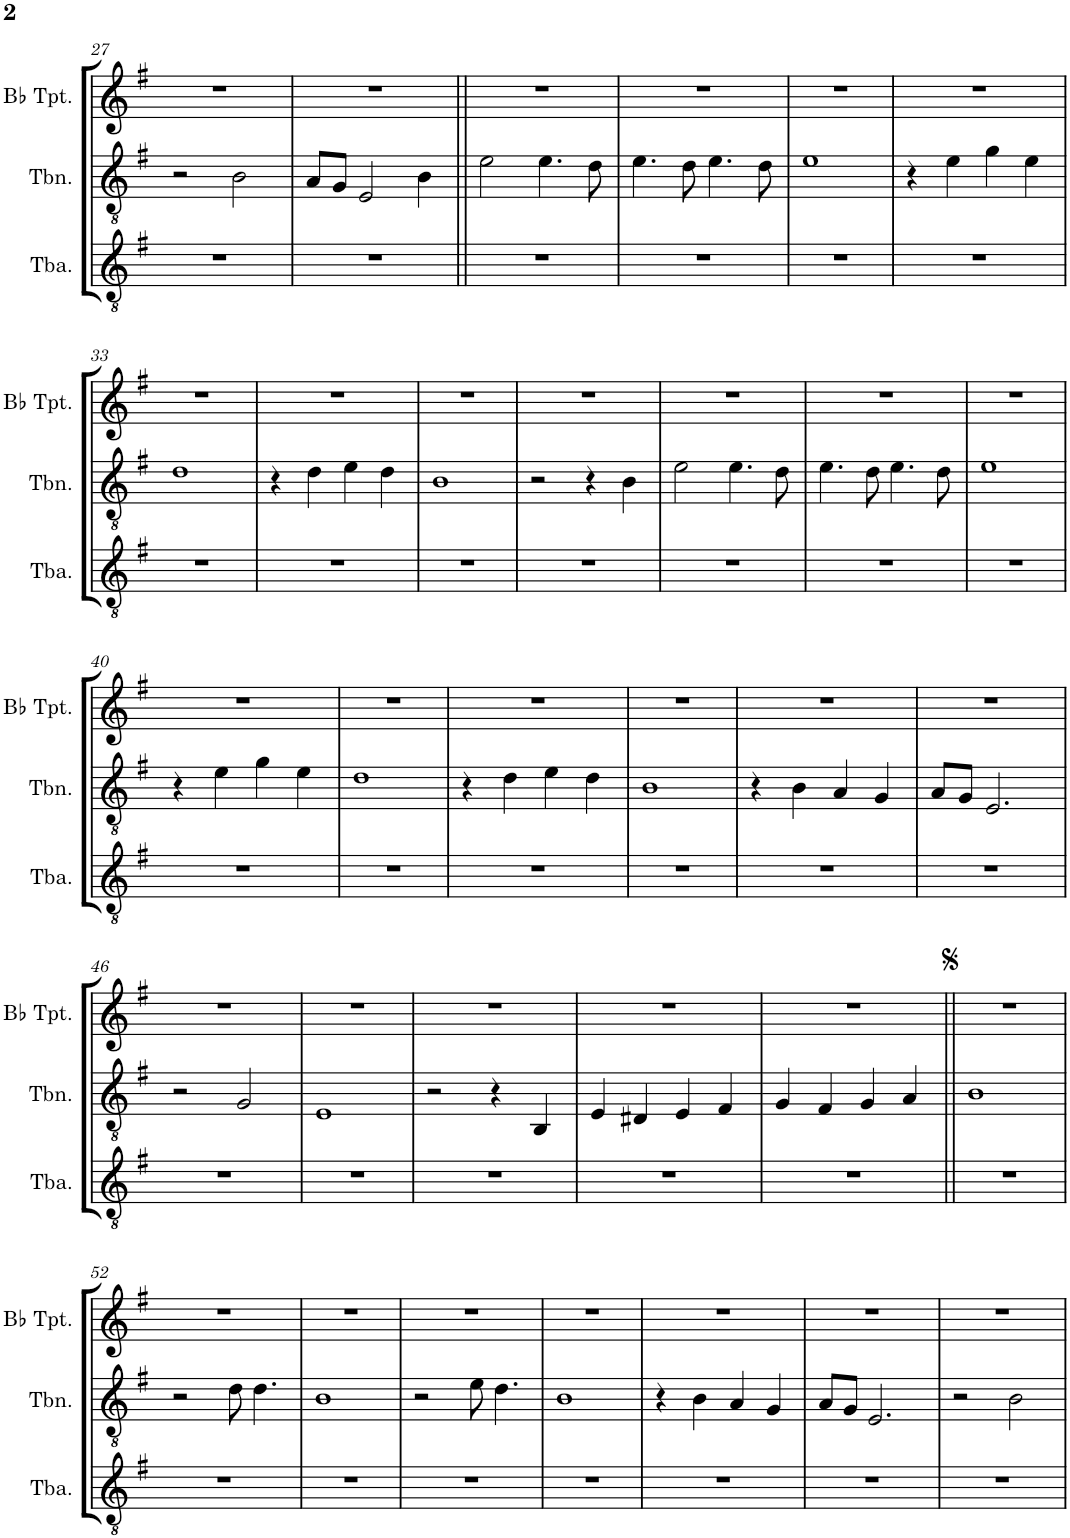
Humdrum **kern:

**kern	**kern	**kern
*part3	*part2	*part1
*staff3	*staff2	*staff1
*I"Tuba	*I"Trombone	*I"Bb Trumpet
*I'Tba.	*I'Tbn.	*I'Bb Tpt.
!!LO:PB:g=z
*clefGv2	*clefGv2	*clefG2
*Trd1c2	*Trd1c2	*Trd1c2
*k[f#]	*k[f#]	*k[f#]
*M4/4	*M4/4	*M4/4
=27	=27	=27
1r	2r	1r
.	2B\	.
=28	=28	=28
1r	8A/L	1r
.	8G/J	.
.	2E/	.
.	4B\	.
=29||	=29||	=29||
1r	2e\	1r
.	4.e\	.
.	8d\	.
=30	=30	=30
1r	4.e\	1r
.	8d\	.
.	4.e\	.
.	8d\	.
=31	=31	=31
1r	1e	1r
=32	=32	=32
1r	4r	1r
.	4e\	.
.	4g\	.
.	4e\	.
!!LO:LB:g=z
=33	=33	=33
1r	1d	1r
=34	=34	=34
1r	4r	1r
.	4d\	.
.	4e\	.
.	4d\	.
=35	=35	=35
1r	1B	1r
=36	=36	=36
1r	2r	1r
.	4r	.
.	4B\	.
=37	=37	=37
1r	2e\	1r
.	4.e\	.
.	8d\	.
=38	=38	=38
1r	4.e\	1r
.	8d\	.
.	4.e\	.
.	8d\	.
=39	=39	=39
1r	1e	1r
!!LO:LB:g=z
=40	=40	=40
1r	4r	1r
.	4e\	.
.	4g\	.
.	4e\	.
=41	=41	=41
1r	1d	1r
=42	=42	=42
1r	4r	1r
.	4d\	.
.	4e\	.
.	4d\	.
=43	=43	=43
1r	1B	1r
=44	=44	=44
1r	4r	1r
.	4B\	.
.	4A/	.
.	4G/	.
=45	=45	=45
1r	8A/L	1r
.	8G/J	.
.	2.E/	.
!!LO:LB:g=z
=46	=46	=46
1r	2r	1r
.	2G/	.
=47	=47	=47
1r	1E	1r
=48	=48	=48
1r	2r	1r
.	4r	.
.	4BB/	.
=49	=49	=49
1r	4E/	1r
.	4D#X/	.
.	4E/	.
.	4F#/	.
=50	=50	=50
1r	4G/	1r
.	4F#/	.
.	4G/	.
.	4A/	.
=51||	=51||	=51||
1r	1B	1r
!!LO:LB:g=z
=52	=52	=52
1r	2r	1r
.	8d\	.
.	4.d\	.
=53	=53	=53
1r	1B	1r
=54	=54	=54
1r	2r	1r
.	8e\	.
.	4.d\	.
=55	=55	=55
1r	1B	1r
=56	=56	=56
1r	4r	1r
.	4B\	.
.	4A/	.
.	4G/	.
=57	=57	=57
1r	8A/L	1r
.	8G/J	.
.	2.E/	.
=58	=58	=58
1r	2r	1r
.	2B\	.
=	=	=
*-	*-	*-
